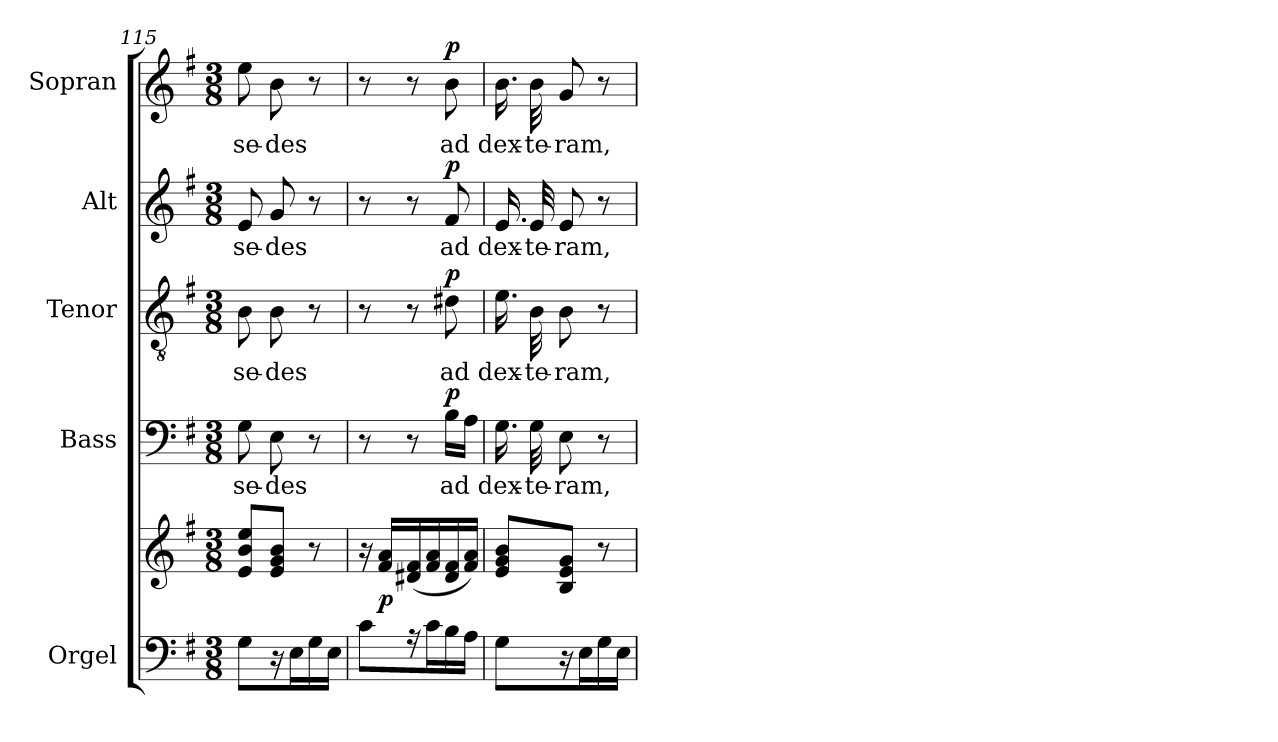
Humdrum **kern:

**kern	**kern	**dynam	**kern	**text	**dynam	**kern	**text	**dynam	**kern	**text	**dynam	**kern	**text	**dynam
*part5	*part5	*part5	*part4	*part4	*part4	*part3	*part3	*part3	*part2	*part2	*part2	*part1	*part1	*part1
*staff6	*staff5	*staff5/6	*staff4	*staff4	*staff4	*staff3	*staff3	*staff3	*staff2	*staff2	*staff2	*staff1	*staff1	*staff1
*I"Orgel	*	*	*I"Bass	*	*	*I"Tenor	*	*	*I"Alt	*	*	*I"Sopran	*	*
*I'Org.	*	*	*I'B.	*	*	*I'T.	*	*	*I'A.	*	*	*I'S.	*	*
*clefF4	*clefG2	*	*clefF4	*	*	*clefGv2	*	*	*clefG2	*	*	*clefG2	*	*
*k[f#]	*k[f#]	*	*k[f#]	*	*	*k[f#]	*	*	*k[f#]	*	*	*k[f#]	*	*
*G:	*G:	*	*G:	*	*	*G:	*	*	*G:	*	*	*G:	*	*
*M3/8	*M3/8	*	*M3/8	*	*	*M3/8	*	*	*M3/8	*	*	*M3/8	*	*
=115	=115	=115	=115	=115	=115	=115	=115	=115	=115	=115	=115	=115	=115	=115
!	!	!	!	!LO:LY:b	!	!	!LO:LY:b	!	!	!LO:LY:b	!	!	!LO:LY:b	!
8G\L	8e/ 8b/ 8ee/L	.	8G\	se-	.	8B\	se-	.	8e/	se-	.	8ee\	se-	.
!	!	!	!	!LO:LY:b	!	!	!LO:LY:b	!	!	!LO:LY:b	!	!	!LO:LY:b	!
16r	8e/ 8g/ 8b/J	.	8E\	-des	.	8B\	-des	.	8g/	-des	.	8b\	-des	.
16E\L	.	.	.	.	.	.	.	.	.	.	.	.	.	.
16G\	8r	.	8r	.	.	8r	.	.	8r	.	.	8r	.	.
16E\JJ	.	.	.	.	.	.	.	.	.	.	.	.	.	.
=116	=116	=116	=116	=116	=116	=116	=116	=116	=116	=116	=116	=116	=116	=116
8c\L	16r	.	8r	.	.	8r	.	.	8r	.	.	8r	.	.
!	!	!LO:DY:b	!	!	!	!	!	!	!	!	!	!	!	!
.	16f#/ 16a/LL	p	.	.	.	.	.	.	.	.	.	.	.	.
16r	(<16d#X/ 16f#/	.	8r	.	.	8r	.	.	8r	.	.	8r	.	.
16c\L	16f#/ 16a/	.	.	.	.	.	.	.	.	.	.	.	.	.
!	!	!	!	!LO:LY:b	!LO:DY:a	!	!LO:LY:b	!LO:DY:a	!	!LO:LY:b	!LO:DY:a	!	!LO:LY:b	!LO:DY:a
16B\	16d#/ 16f#/	.	16B\LL	ad	p	8d#X\	ad	p	8f#/	ad	p	8b\	ad	p
16A\JJ	16f#/ 16a/JJ)	.	16A\JJ	.	.	.	.	.	.	.	.	.	.	.
=117	=117	=117	=117	=117	=117	=117	=117	=117	=117	=117	=117	=117	=117	=117
!	!	!	!	!LO:LY:b	!	!	!LO:LY:b	!	!	!LO:LY:b	!	!	!LO:LY:b	!
8G\L	8e/ 8g/ 8b/L	.	16.G\	dex-	.	16.e\	dex-	.	16.e/	dex-	.	16.b\	dex-	.
!	!	!	!	!LO:LY:b	!	!	!LO:LY:b	!	!	!LO:LY:b	!	!	!LO:LY:b	!
.	.	.	32G\	-te-	.	32B\	-te-	.	32e/	-te-	.	32b\	-te-	.
!	!	!	!	!LO:LY:b	!	!	!LO:LY:b	!	!	!LO:LY:b	!	!	!LO:LY:b	!
16r	8B/ 8e/ 8g/J	.	8E\	-ram,	.	8B\	-ram,	.	8e/	-ram,	.	8g/	-ram,	.
16E\L	.	.	.	.	.	.	.	.	.	.	.	.	.	.
16G\	8r	.	8r	.	.	8r	.	.	8r	.	.	8r	.	.
16E\JJ	.	.	.	.	.	.	.	.	.	.	.	.	.	.
=	=	=	=	=	=	=	=	=	=	=	=	=	=	=
*-	*-	*-	*-	*-	*-	*-	*-	*-	*-	*-	*-	*-	*-	*-
